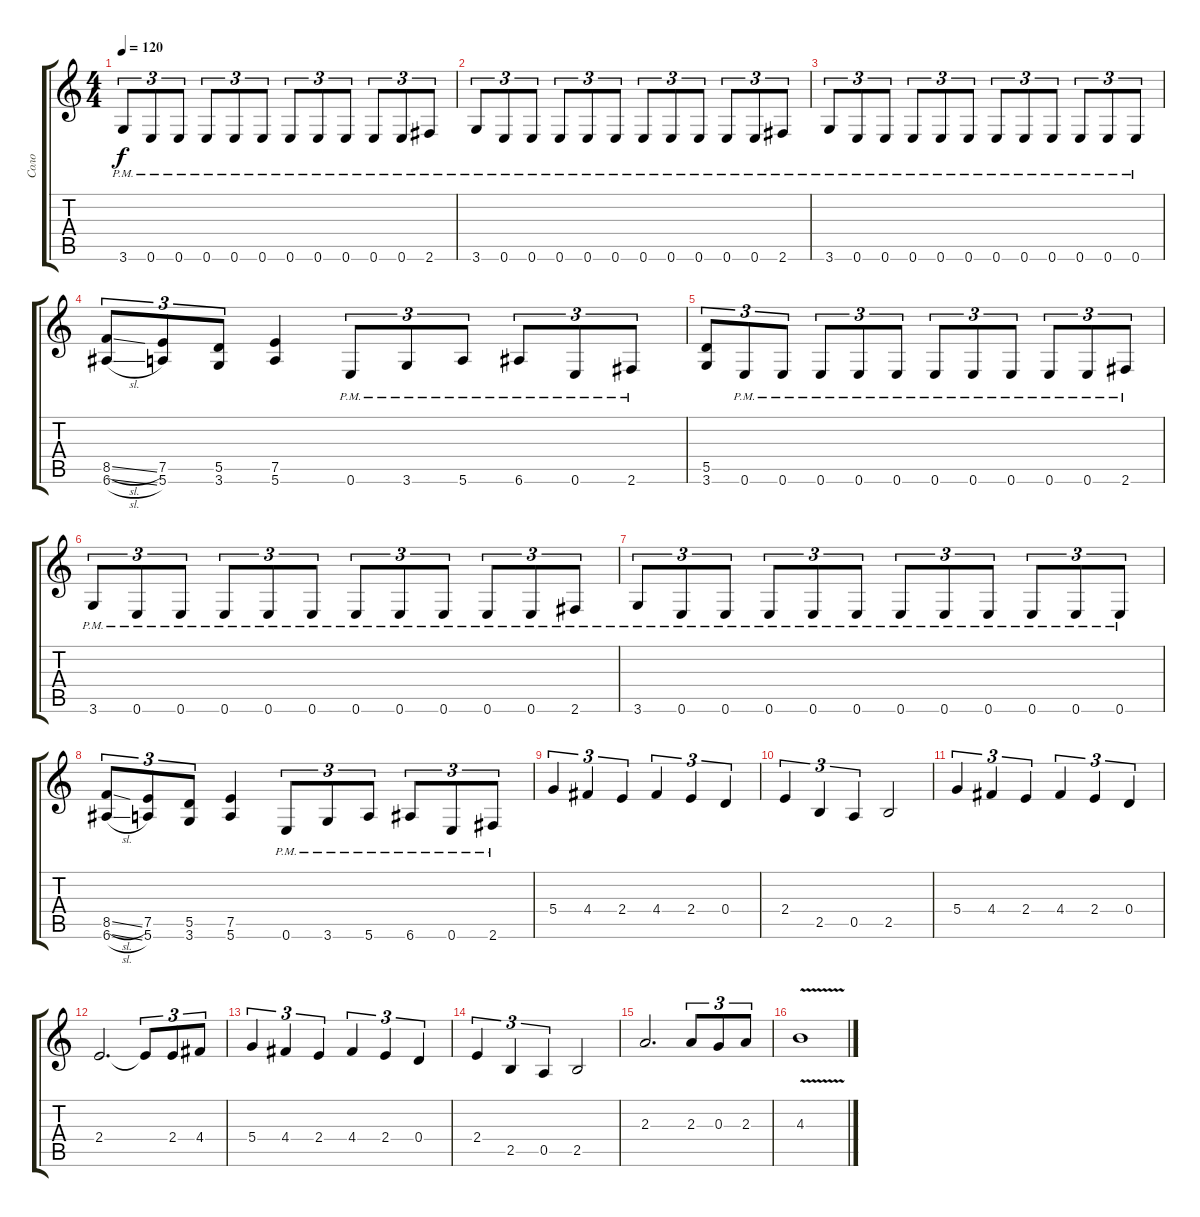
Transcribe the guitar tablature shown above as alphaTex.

\track ("Соло" "Соло") {instrument distortionguitar}
\staff {score tabs}
\tuning (E4 B3 G3 D3 A2 E2) {hide}
\ts (4 4)
\tempo 120
\clef g2
\ks c
3.6{pm}.8{tu (3 2) dy f} 0.6{pm}.8{tu (3 2)} 0.6{pm}.8{tu (3 2)} 0.6{pm}.8{tu (3 2)} 0.6{pm}.8{tu (3 2)} 0.6{pm}.8{tu (3 2)} 0.6{pm}.8{tu (3 2)} 0.6{pm}.8{tu (3 2)} 0.6{pm}.8{tu (3 2)} 0.6{pm}.8{tu (3 2)} 0.6{pm}.8{tu (3 2)} 2.6{pm}.8{tu (3 2)} |
3.6{pm}.8{tu (3 2)} 0.6{pm}.8{tu (3 2)} 0.6{pm}.8{tu (3 2)} 0.6{pm}.8{tu (3 2)} 0.6{pm}.8{tu (3 2)} 0.6{pm}.8{tu (3 2)} 0.6{pm}.8{tu (3 2)} 0.6{pm}.8{tu (3 2)} 0.6{pm}.8{tu (3 2)} 0.6{pm}.8{tu (3 2)} 0.6{pm}.8{tu (3 2)} 2.6{pm}.8{tu (3 2)} |
3.6{pm}.8{tu (3 2)} 0.6{pm}.8{tu (3 2)} 0.6{pm}.8{tu (3 2)} 0.6{pm}.8{tu (3 2)} 0.6{pm}.8{tu (3 2)} 0.6{pm}.8{tu (3 2)} 0.6{pm}.8{tu (3 2)} 0.6{pm}.8{tu (3 2)} 0.6{pm}.8{tu (3 2)} 0.6{pm}.8{tu (3 2)} 0.6{pm}.8{tu (3 2)} 0.6{pm}.8{tu (3 2)} |
(8.5{sl} 6.6{sl}).8{tu (3 2)} (7.5 5.6).8{tu (3 2)} (5.5 3.6).8{tu (3 2)} (7.5 5.6).4 0.6{pm}.8{tu (3 2)} 3.6{pm}.8{tu (3 2)} 5.6{pm}.8{tu (3 2)} 6.6{pm}.8{tu (3 2)} 0.6{pm}.8{tu (3 2)} 2.6{pm}.8{tu (3 2)} |
(5.5 3.6).8{tu (3 2)} 0.6{pm}.8{tu (3 2)} 0.6{pm}.8{tu (3 2)} 0.6{pm}.8{tu (3 2)} 0.6{pm}.8{tu (3 2)} 0.6{pm}.8{tu (3 2)} 0.6{pm}.8{tu (3 2)} 0.6{pm}.8{tu (3 2)} 0.6{pm}.8{tu (3 2)} 0.6{pm}.8{tu (3 2)} 0.6{pm}.8{tu (3 2)} 2.6{pm}.8{tu (3 2)} |
3.6{pm}.8{tu (3 2)} 0.6{pm}.8{tu (3 2)} 0.6{pm}.8{tu (3 2)} 0.6{pm}.8{tu (3 2)} 0.6{pm}.8{tu (3 2)} 0.6{pm}.8{tu (3 2)} 0.6{pm}.8{tu (3 2)} 0.6{pm}.8{tu (3 2)} 0.6{pm}.8{tu (3 2)} 0.6{pm}.8{tu (3 2)} 0.6{pm}.8{tu (3 2)} 2.6{pm}.8{tu (3 2)} |
3.6{pm}.8{tu (3 2)} 0.6{pm}.8{tu (3 2)} 0.6{pm}.8{tu (3 2)} 0.6{pm}.8{tu (3 2)} 0.6{pm}.8{tu (3 2)} 0.6{pm}.8{tu (3 2)} 0.6{pm}.8{tu (3 2)} 0.6{pm}.8{tu (3 2)} 0.6{pm}.8{tu (3 2)} 0.6{pm}.8{tu (3 2)} 0.6{pm}.8{tu (3 2)} 0.6{pm}.8{tu (3 2)} |
(8.5{sl} 6.6{sl}).8{tu (3 2)} (7.5 5.6).8{tu (3 2)} (5.5 3.6).8{tu (3 2)} (7.5 5.6).4 0.6{pm}.8{tu (3 2)} 3.6{pm}.8{tu (3 2)} 5.6{pm}.8{tu (3 2)} 6.6{pm}.8{tu (3 2)} 0.6{pm}.8{tu (3 2)} 2.6{pm}.8{tu (3 2)} |
5.4.4{tu (3 2)} 4.4.4{tu (3 2)} 2.4.4{tu (3 2)} 4.4.4{tu (3 2)} 2.4.4{tu (3 2)} 0.4.4{tu (3 2)} |
2.4.4{tu (3 2)} 2.5.4{tu (3 2)} 0.5.4{tu (3 2)} 2.5.2 |
5.4.4{tu (3 2)} 4.4.4{tu (3 2)} 2.4.4{tu (3 2)} 4.4.4{tu (3 2)} 2.4.4{tu (3 2)} 0.4.4{tu (3 2)} |
2.4.2{d} 2.4{t}.8{tu (3 2)} 2.4.8{tu (3 2)} 4.4.8{tu (3 2)} |
5.4.4{tu (3 2)} 4.4.4{tu (3 2)} 2.4.4{tu (3 2)} 4.4.4{tu (3 2)} 2.4.4{tu (3 2)} 0.4.4{tu (3 2)} |
2.4.4{tu (3 2)} 2.5.4{tu (3 2)} 0.5.4{tu (3 2)} 2.5.2 |
2.3.2{d} 2.3.8{tu (3 2)} 0.3.8{tu (3 2)} 2.3.8{tu (3 2)} |
4.3{v}.1
